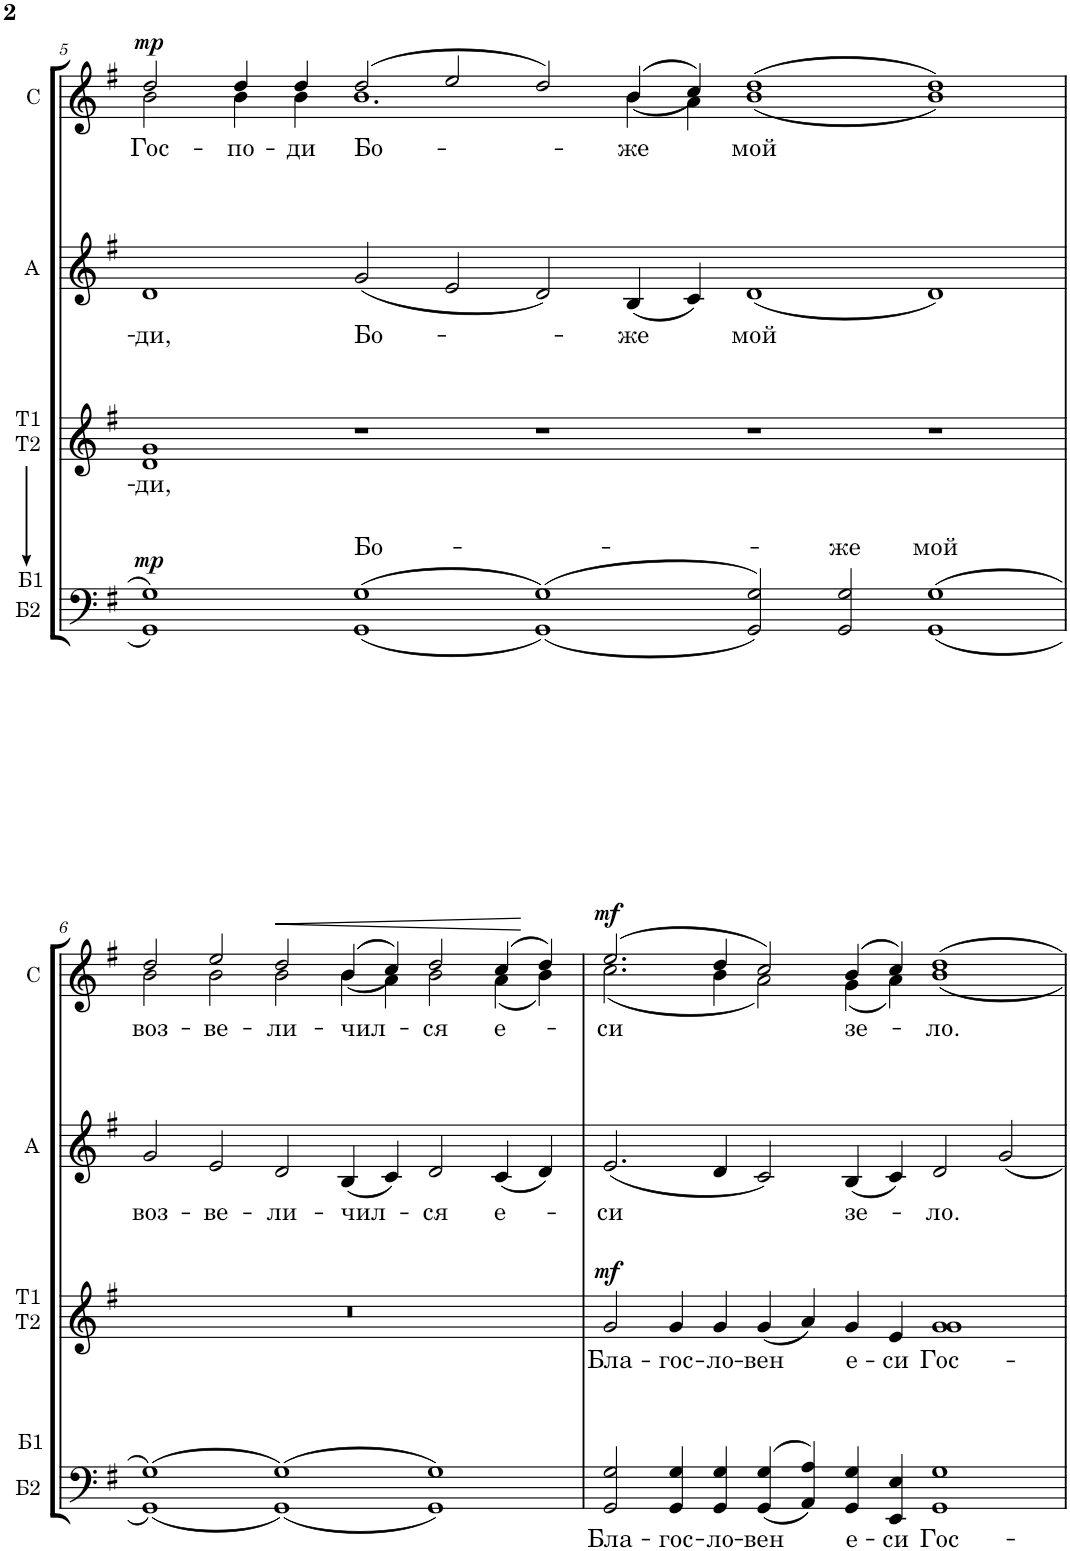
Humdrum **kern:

**kern	**text	**dynam	**kern	**text	**dynam	**kern	**text	**kern	**text	**dynam
*part4	*part4	*part4	*part3	*part3	*part3	*part2	*part2	*part1	*part1	*part1
*staff4	*staff4	*staff4	*staff3	*staff3	*staff3	*staff2	*staff2	*staff1	*staff1	*staff1
*I"Б2	*	*	*I"T1   T2	*	*	*I"A	*	*I"C	*	*
*	*	*	*I'T1   T2	*	*	*I'A	*	*I'C	*	*
!!LO:PB:g=z
*clefF4	*	*	*clefG2	*	*	*clefG2	*	*clefG2	*	*
*k[f#]	*	*	*k[f#]	*	*	*k[f#]	*	*k[f#]	*	*
*M20/4	*	*	*M20/4	*	*	*M20/4	*	*M20/4	*	*
=5	=5	=5	=5	=5	=5	=5	=5	=5	=5	=5
!	!	!	!LO:TX:b:t=Б1	!	!	!	!	!	!	!
!	!	!LO:DY:a	!	!LO:LY:b	!	!	!LO:LY:b	!	!LO:LY:b	!LO:DY:a
*	*	*	*	*	*	*	*	*^	*	*
1GG 1G	.	mp	1d 1g	ди,	.	1d	-ди,	2dd/	2b\	Гос-	mp
!	!	!	!	!	!	!	!	!	!	!LO:LY:b	!
.	.	.	.	.	.	.	.	4dd/	4b\	-по-	.
!	!	!	!	!	!	!	!	!	!	!LO:LY:b	!
.	.	.	.	.	.	.	.	4dd/	4b\	-ди	.
!	!LO:LY:a	!	!	!	!	!	!LO:LY:b	!	!	!LO:LY:b	!
((>1GG 1G	Бо-	.	1r	.	.	(2g/	Бо-	(2dd/	1.b	Бо-	.
.	.	.	.	.	.	2e/	.	2ee/	.	.	.
((>1GG 1G))	.	.	1r	.	.	2d/)	.	2dd/)	.	.	.
!	!	!	!	!	!	!	!LO:LY:b	!	!	!LO:LY:b	!
.	.	.	.	.	.	(4B/	же	((<4b/	4b\	же	.
.	.	.	.	.	.	4c/)	.	4cc/))	4a\	.	.
!	!	!	!	!	!	!	!LO:LY:b	!	!	!LO:LY:b	!
2GG/ 2G/))	.	.	1r	.	.	(1d	мой	(1dd	(1b	мой	.
!	!LO:LY:a	!	!	!	!	!	!	!	!	!	!
2GG/ 2G/	же	.	.	.	.	.	.	.	.	.	.
!	!LO:LY:a	!	!	!	!	!	!	!	!	!	!
((>1GG 1G	мой	.	1r	.	.	1d)	.	1dd)	1b)	.	.
!!LO:LB:g=z	!!
=6	=6	=6	=6	=6	=6	=6	=6	=6	=6	=6	=6
*M12/4	*	*	*M12/4	*	*	*M12/4	*	*M12/4	*	*	*
!	!	!	!	!	!	!	!	!LO:TX:b:t=Б1	!	!	!
!	!	!	!	!	!	!	!LO:LY:b	!	!	!LO:LY:b	!
((>1GG 1G))	.	.	0.r	.	.	2g/	воз-	2dd/	2b\	воз-	.
!	!	!	!	!	!	!	!LO:LY:b	!	!	!LO:LY:b	!
.	.	.	.	.	.	2e/	-ве-	2ee/	2b\	-ве-	.
!	!	!	!	!	!	!	!LO:LY:b	!	!	!LO:LY:b	!LO:HP:b
((>1GG 1G))	.	.	.	.	.	2d/	-ли-	2dd/	2b\	-ли-	<
!	!	!	!	!	!	!	!LO:LY:b	!	!	!LO:LY:b	!
.	.	.	.	.	.	(4B/	-чил-	((<4b/	4b\	-чил-	.
.	.	.	.	.	.	4c/)	.	4cc/))	4a\	.	.
!	!	!	!	!	!	!	!LO:LY:b	!	!	!LO:LY:b	!
1GG 1G))	.	.	.	.	.	2d/	ся	2dd/	2b\	ся	.
!	!	!	!	!	!	!	!LO:LY:b	!	!	!LO:LY:b	!
.	.	.	.	.	.	(4c/	е-	(4cc/	(4a\	е-	.
.	.	.	.	.	.	4d/)	.	4dd/)	4b\)	.	[
=7	=7	=7	=7	=7	=7	=7	=7	=7	=7	=7	=7
!	!LO:LY:b	!	!	!LO:LY:b	!LO:DY:a	!	!LO:LY:b	!	!	!LO:LY:b	!LO:DY:a
2GG/ 2G/	Бла-	.	2g/	Бла-	mf	(2.e/	си	(2.ee/	(2.cc\	си	mf
!	!LO:LY:b	!	!	!LO:LY:b	!	!	!	!	!	!	!
4GG/ 4G/	-гос-	.	4g/	-гос-	.	.	.	.	.	.	.
!	!LO:LY:b	!	!	!LO:LY:b	!	!	!	!	!	!	!
4GG/ 4G/	-ло-	.	4g/	-ло-	.	4d/	.	4dd/	4b\	.	.
!	!LO:LY:b	!	!	!LO:LY:b	!	!	!	!	!	!	!
((>4GG/ 4G/	-вен	.	(4g/	-вен	.	2c/)	.	2cc/)	2a\)	.	.
4AA/ 4A/))	.	.	4a/)	.	.	.	.	.	.	.	.
!	!LO:LY:b	!	!	!LO:LY:b	!	!	!LO:LY:b	!	!	!LO:LY:b	!
4GG/ 4G/	е-	.	4g/	е-	.	(4B/	зе-	(4b/	(4g\	зе-	.
!	!LO:LY:b	!	!	!LO:LY:b	!	!	!	!	!	!	!
4EE/ 4E/	-си	.	4e/	-си	.	4c/)	.	4cc/)	4a\)	.	.
!	!LO:LY:b	!	!	!LO:LY:b	!	!	!LO:LY:b	!	!	!LO:LY:b	!
1GG 1G	Гос-	.	1g 1g	Гос-	.	2d/	ло.	1dd	1b	ло.	.
.	.	.	.	.	.	2g/	.	.	.	.	.
*	*	*	*	*	*	*	*	*v	*v	*	*
=	=	=	=	=	=	=	=	=	=	=
*-	*-	*-	*-	*-	*-	*-	*-	*-	*-	*-
